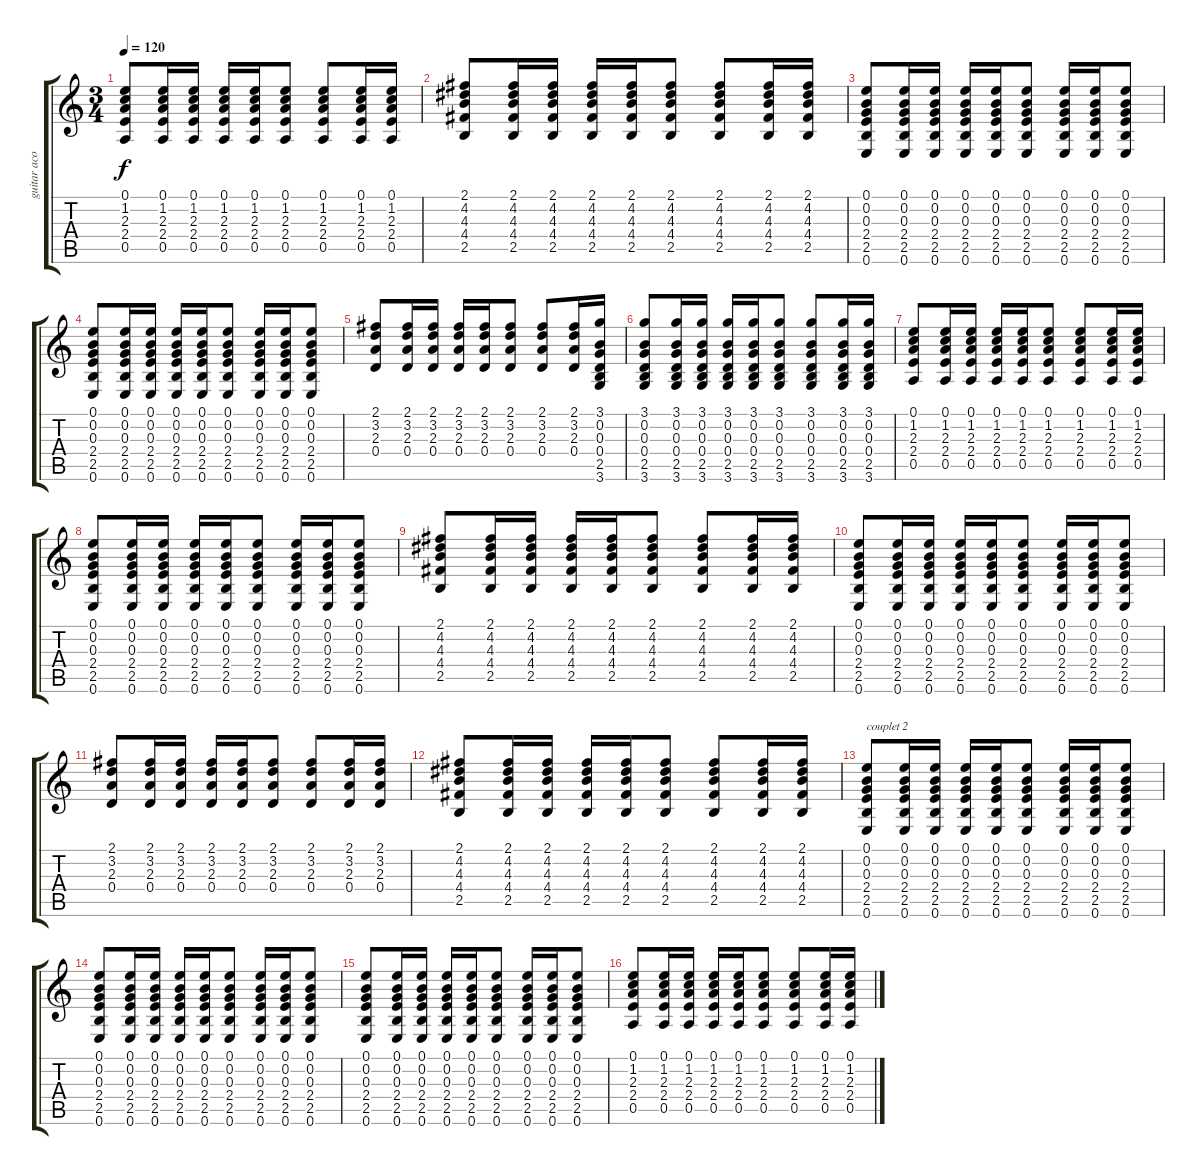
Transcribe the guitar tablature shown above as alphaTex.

\track ("guitar acoust" "guitar aco") {instrument acousticguitarsteel}
\staff {score tabs}
\tuning (E4 B3 G3 D3 A2 E2) {hide}
\ts (3 4)
\tempo 120
\clef g2
\ks c
(0.1 1.2 2.3 2.4 0.5).8{dy f} (0.1 1.2 2.3 2.4 0.5).16 (0.1 1.2 2.3 2.4 0.5).16 (0.1 1.2 2.3 2.4 0.5).16 (0.1 1.2 2.3 2.4 0.5).16 (0.1 1.2 2.3 2.4 0.5).8 (0.1 1.2 2.3 2.4 0.5).8 (0.1 1.2 2.3 2.4 0.5).16 (0.1 1.2 2.3 2.4 0.5).16 |
(2.1 4.2 4.3 4.4 2.5).8 (2.1 4.2 4.3 4.4 2.5).16 (2.1 4.2 4.3 4.4 2.5).16 (2.1 4.2 4.3 4.4 2.5).16 (2.1 4.2 4.3 4.4 2.5).16 (2.1 4.2 4.3 4.4 2.5).8 (2.1 4.2 4.3 4.4 2.5).8 (2.1 4.2 4.3 4.4 2.5).16 (2.1 4.2 4.3 4.4 2.5).16 |
(0.1 0.2 0.3 2.4 2.5 0.6).8 (0.1 0.2 0.3 2.4 2.5 0.6).16 (0.1 0.2 0.3 2.4 2.5 0.6).16 (0.1 0.2 0.3 2.4 2.5 0.6).16 (0.1 0.2 0.3 2.4 2.5 0.6).16 (0.1 0.2 0.3 2.4 2.5 0.6).8 (0.1 0.2 0.3 2.4 2.5 0.6).16 (0.1 0.2 0.3 2.4 2.5 0.6).16 (0.1 0.2 0.3 2.4 2.5 0.6).8 |
(0.1 0.2 0.3 2.4 2.5 0.6).8 (0.1 0.2 0.3 2.4 2.5 0.6).16 (0.1 0.2 0.3 2.4 2.5 0.6).16 (0.1 0.2 0.3 2.4 2.5 0.6).16 (0.1 0.2 0.3 2.4 2.5 0.6).16 (0.1 0.2 0.3 2.4 2.5 0.6).8 (0.1 0.2 0.3 2.4 2.5 0.6).16 (0.1 0.2 0.3 2.4 2.5 0.6).16 (0.1 0.2 0.3 2.4 2.5 0.6).8 |
(2.1 3.2 2.3 0.4).8 (2.1 3.2 2.3 0.4).16 (2.1 3.2 2.3 0.4).16 (2.1 3.2 2.3 0.4).16 (2.1 3.2 2.3 0.4).16 (2.1 3.2 2.3 0.4).8 (2.1 3.2 2.3 0.4).8 (2.1 3.2 2.3 0.4).16 (3.1 0.2 0.3 0.4 2.5 3.6).16 |
(3.1 0.2 0.3 0.4 2.5 3.6).8 (3.1 0.2 0.3 0.4 2.5 3.6).16 (3.1 0.2 0.3 0.4 2.5 3.6).16 (3.1 0.2 0.3 0.4 2.5 3.6).16 (3.1 0.2 0.3 0.4 2.5 3.6).16 (3.1 0.2 0.3 0.4 2.5 3.6).8 (3.1 0.2 0.3 0.4 2.5 3.6).8 (3.1 0.2 0.3 0.4 2.5 3.6).16 (3.1 0.2 0.3 0.4 2.5 3.6).16 |
(0.1 1.2 2.3 2.4 0.5).8 (0.1 1.2 2.3 2.4 0.5).16 (0.1 1.2 2.3 2.4 0.5).16 (0.1 1.2 2.3 2.4 0.5).16 (0.1 1.2 2.3 2.4 0.5).16 (0.1 1.2 2.3 2.4 0.5).8 (0.1 1.2 2.3 2.4 0.5).8 (0.1 1.2 2.3 2.4 0.5).16 (0.1 1.2 2.3 2.4 0.5).16 |
(0.1 0.2 0.3 2.4 2.5 0.6).8 (0.1 0.2 0.3 2.4 2.5 0.6).16 (0.1 0.2 0.3 2.4 2.5 0.6).16 (0.1 0.2 0.3 2.4 2.5 0.6).16 (0.1 0.2 0.3 2.4 2.5 0.6).16 (0.1 0.2 0.3 2.4 2.5 0.6).8 (0.1 0.2 0.3 2.4 2.5 0.6).16 (0.1 0.2 0.3 2.4 2.5 0.6).16 (0.1 0.2 0.3 2.4 2.5 0.6).8 |
(2.1 4.2 4.3 4.4 2.5).8 (2.1 4.2 4.3 4.4 2.5).16 (2.1 4.2 4.3 4.4 2.5).16 (2.1 4.2 4.3 4.4 2.5).16 (2.1 4.2 4.3 4.4 2.5).16 (2.1 4.2 4.3 4.4 2.5).8 (2.1 4.2 4.3 4.4 2.5).8 (2.1 4.2 4.3 4.4 2.5).16 (2.1 4.2 4.3 4.4 2.5).16 |
(0.1 0.2 0.3 2.4 2.5 0.6).8 (0.1 0.2 0.3 2.4 2.5 0.6).16 (0.1 0.2 0.3 2.4 2.5 0.6).16 (0.1 0.2 0.3 2.4 2.5 0.6).16 (0.1 0.2 0.3 2.4 2.5 0.6).16 (0.1 0.2 0.3 2.4 2.5 0.6).8 (0.1 0.2 0.3 2.4 2.5 0.6).16 (0.1 0.2 0.3 2.4 2.5 0.6).16 (0.1 0.2 0.3 2.4 2.5 0.6).8 |
(2.1 3.2 2.3 0.4).8 (2.1 3.2 2.3 0.4).16 (2.1 3.2 2.3 0.4).16 (2.1 3.2 2.3 0.4).16 (2.1 3.2 2.3 0.4).16 (2.1 3.2 2.3 0.4).8 (2.1 3.2 2.3 0.4).8 (2.1 3.2 2.3 0.4).16 (2.1 3.2 2.3 0.4).16 |
(2.1 4.2 4.3 4.4 2.5).8 (2.1 4.2 4.3 4.4 2.5).16 (2.1 4.2 4.3 4.4 2.5).16 (2.1 4.2 4.3 4.4 2.5).16 (2.1 4.2 4.3 4.4 2.5).16 (2.1 4.2 4.3 4.4 2.5).8 (2.1 4.2 4.3 4.4 2.5).8 (2.1 4.2 4.3 4.4 2.5).16 (2.1 4.2 4.3 4.4 2.5).16 |
(0.1 0.2 0.3 2.4 2.5 0.6).8{txt "couplet 2"} (0.1 0.2 0.3 2.4 2.5 0.6).16 (0.1 0.2 0.3 2.4 2.5 0.6).16 (0.1 0.2 0.3 2.4 2.5 0.6).16 (0.1 0.2 0.3 2.4 2.5 0.6).16 (0.1 0.2 0.3 2.4 2.5 0.6).8 (0.1 0.2 0.3 2.4 2.5 0.6).16 (0.1 0.2 0.3 2.4 2.5 0.6).16 (0.1 0.2 0.3 2.4 2.5 0.6).8 |
(0.1 0.2 0.3 2.4 2.5 0.6).8 (0.1 0.2 0.3 2.4 2.5 0.6).16 (0.1 0.2 0.3 2.4 2.5 0.6).16 (0.1 0.2 0.3 2.4 2.5 0.6).16 (0.1 0.2 0.3 2.4 2.5 0.6).16 (0.1 0.2 0.3 2.4 2.5 0.6).8 (0.1 0.2 0.3 2.4 2.5 0.6).16 (0.1 0.2 0.3 2.4 2.5 0.6).16 (0.1 0.2 0.3 2.4 2.5 0.6).8 |
(0.1 0.2 0.3 2.4 2.5 0.6).8 (0.1 0.2 0.3 2.4 2.5 0.6).16 (0.1 0.2 0.3 2.4 2.5 0.6).16 (0.1 0.2 0.3 2.4 2.5 0.6).16 (0.1 0.2 0.3 2.4 2.5 0.6).16 (0.1 0.2 0.3 2.4 2.5 0.6).8 (0.1 0.2 0.3 2.4 2.5 0.6).16 (0.1 0.2 0.3 2.4 2.5 0.6).16 (0.1 0.2 0.3 2.4 2.5 0.6).8 |
(0.1 1.2 2.3 2.4 0.5).8 (0.1 1.2 2.3 2.4 0.5).16 (0.1 1.2 2.3 2.4 0.5).16 (0.1 1.2 2.3 2.4 0.5).16 (0.1 1.2 2.3 2.4 0.5).16 (0.1 1.2 2.3 2.4 0.5).8 (0.1 1.2 2.3 2.4 0.5).8 (0.1 1.2 2.3 2.4 0.5).16 (0.1 1.2 2.3 2.4 0.5).16
